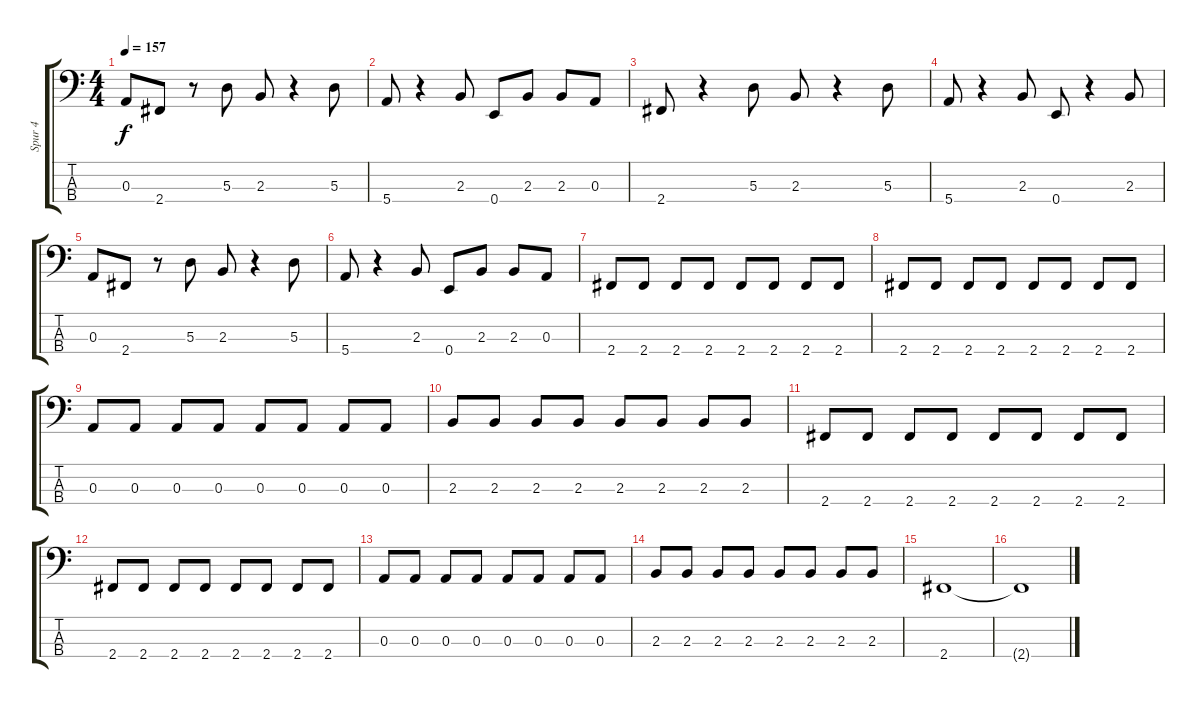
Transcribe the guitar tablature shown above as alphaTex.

\track ("Spur 4" "Spur 4") {instrument electricbasspick}
\staff {score tabs}
\tuning (G2 D2 A1 E1) {hide}
\ts (4 4)
\tempo 157
\clef f4
\ks c
0.3.8{dy f} 2.4.8 r.8 5.3.8 2.3.8 r.4 5.3.8 |
5.4.8 r.4 2.3.8 0.4.8 2.3.8 2.3.8 0.3.8 |
2.4.8 r.4 5.3.8 2.3.8 r.4 5.3.8 |
5.4.8 r.4 2.3.8 0.4.8 r.4 2.3.8 |
0.3.8 2.4.8 r.8 5.3.8 2.3.8 r.4 5.3.8 |
5.4.8 r.4 2.3.8 0.4.8 2.3.8 2.3.8 0.3.8 |
2.4.8 2.4.8 2.4.8 2.4.8 2.4.8 2.4.8 2.4.8 2.4.8 |
2.4.8 2.4.8 2.4.8 2.4.8 2.4.8 2.4.8 2.4.8 2.4.8 |
0.3.8 0.3.8 0.3.8 0.3.8 0.3.8 0.3.8 0.3.8 0.3.8 |
2.3.8 2.3.8 2.3.8 2.3.8 2.3.8 2.3.8 2.3.8 2.3.8 |
2.4.8 2.4.8 2.4.8 2.4.8 2.4.8 2.4.8 2.4.8 2.4.8 |
2.4.8 2.4.8 2.4.8 2.4.8 2.4.8 2.4.8 2.4.8 2.4.8 |
0.3.8 0.3.8 0.3.8 0.3.8 0.3.8 0.3.8 0.3.8 0.3.8 |
2.3.8 2.3.8 2.3.8 2.3.8 2.3.8 2.3.8 2.3.8 2.3.8 |
2.4.1 |
2.4{t}.1
